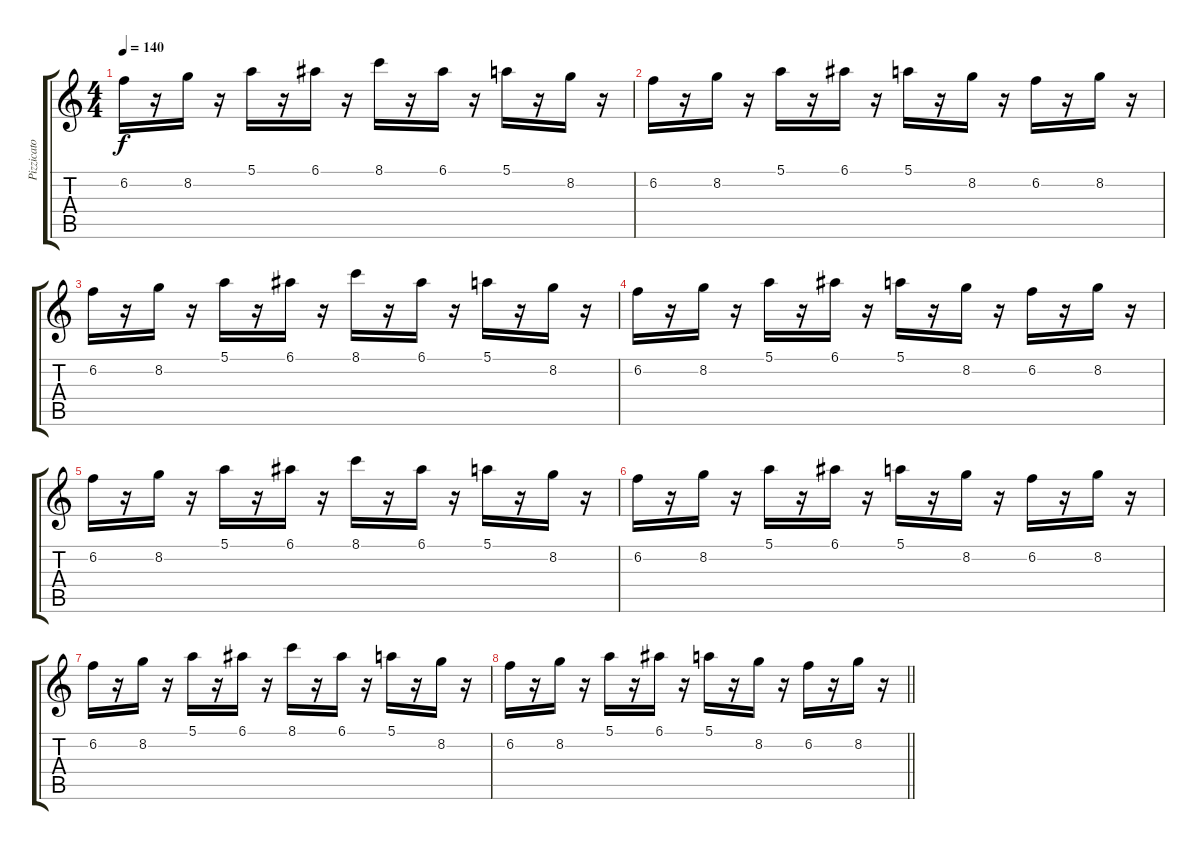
\track ("Pizzicato" "Pizzicato") {instrument slapbass2}
\staff {score tabs}
\tuning (E4 B3 G3 D3 A2 E2) {hide}
\ts (4 4)
\tempo 140
\clef g2
\ks c
6.2.16{dy f} r.16 8.2.16 r.16 5.1.16 r.16 6.1.16 r.16 8.1.16 r.16 6.1.16 r.16 5.1.16 r.16 8.2.16 r.16 |
6.2.16 r.16 8.2.16 r.16 5.1.16 r.16 6.1.16 r.16 5.1.16 r.16 8.2.16 r.16 6.2.16 r.16 8.2.16 r.16 |
6.2.16 r.16 8.2.16 r.16 5.1.16 r.16 6.1.16 r.16 8.1.16 r.16 6.1.16 r.16 5.1.16 r.16 8.2.16 r.16 |
6.2.16 r.16 8.2.16 r.16 5.1.16 r.16 6.1.16 r.16 5.1.16 r.16 8.2.16 r.16 6.2.16 r.16 8.2.16 r.16 |
6.2.16 r.16 8.2.16 r.16 5.1.16 r.16 6.1.16 r.16 8.1.16 r.16 6.1.16 r.16 5.1.16 r.16 8.2.16 r.16 |
6.2.16 r.16 8.2.16 r.16 5.1.16 r.16 6.1.16 r.16 5.1.16 r.16 8.2.16 r.16 6.2.16 r.16 8.2.16 r.16 |
6.2.16 r.16 8.2.16 r.16 5.1.16 r.16 6.1.16 r.16 8.1.16 r.16 6.1.16 r.16 5.1.16 r.16 8.2.16 r.16 |
\barLineRight lightlight
6.2.16 r.16 8.2.16 r.16 5.1.16 r.16 6.1.16 r.16 5.1.16 r.16 8.2.16 r.16 6.2.16 r.16 8.2.16 r.16
